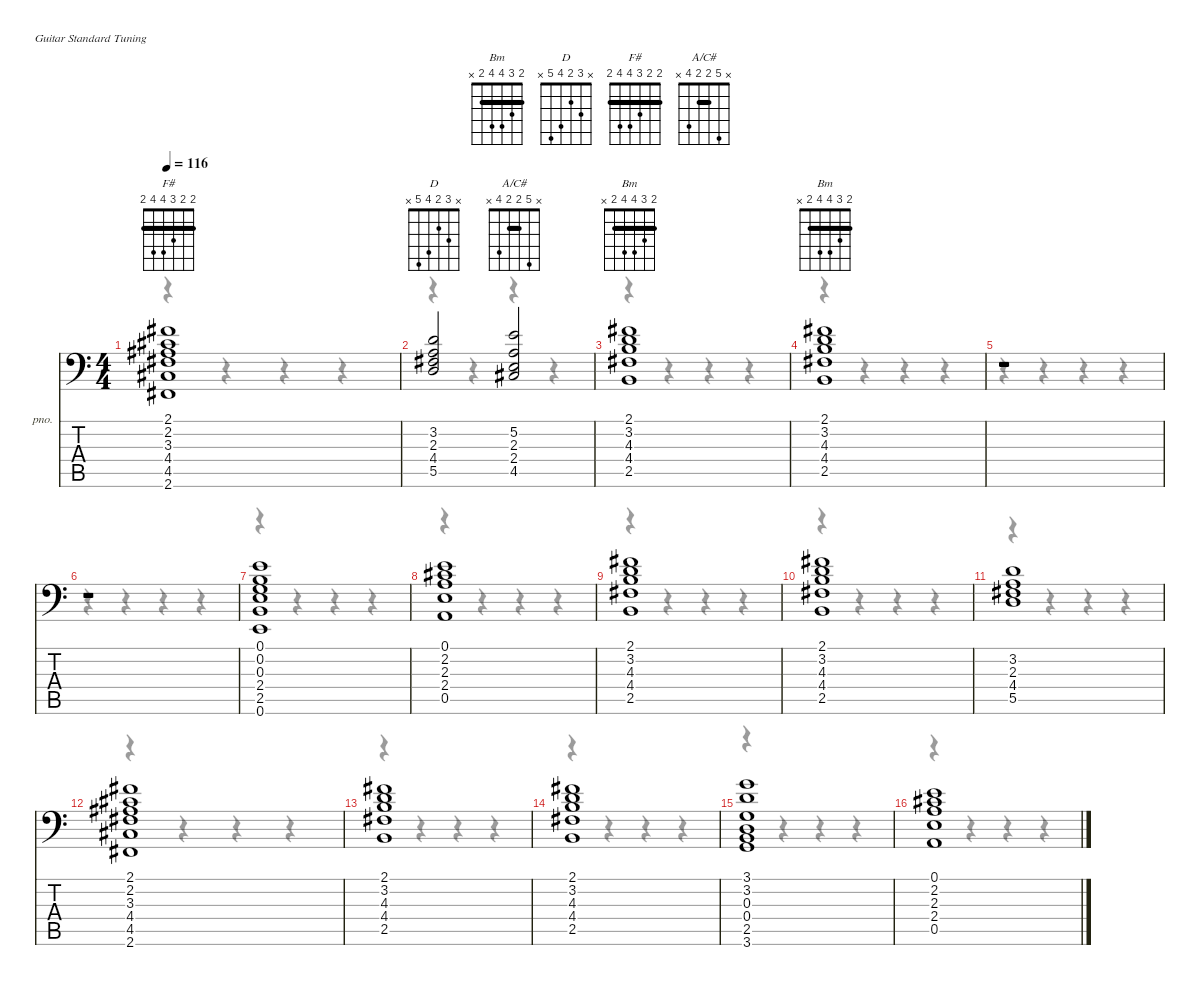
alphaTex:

\defaultSystemsLayout 4
\hideDynamics
\bracketExtendMode nobrackets
\firstSystemTrackNameOrientation horizontal
\otherSystemsTrackNameOrientation horizontal
\chordDiagramsInScore
\track ("Keyboard" "pno.") {instrument brightacousticpiano}
\staff {score tabs}
\tuning (E4 B3 G3 D3 A2 E2)
\chord ("Bm" 2 3 4 4 2 x) {barre 2}
\chord ("D" x 3 2 4 5 x)
\chord ("F#" 2 2 3 4 4 2) {barre (2 2)}
\chord ("A/C#" x 5 2 2 4 x) {barre 2}
\voice
\ts (4 4)
\tempo 116
\clef f4
\ks c
(2.1{acc #} 2.2{acc #} 3.3{acc #} 4.4{acc #} 4.5{acc #} 2.6{acc #}).1{ch "F#" dy f} |
(3.2 2.3 4.4{acc #} 5.5).2{ch "D"} (5.2 2.3 2.4 4.5{acc #}).2{ch "A/C#"} |
(2.1{acc #} 3.2 4.3 4.4{acc #} 2.5).1{ch "Bm"} |
(2.1{acc #} 3.2 4.3 4.4{acc #} 2.5).1{ch "Bm"} |
r.1 |
r.1 |
(0.1 0.2 0.3 2.4 2.5 0.6).1 |
(0.1 2.2{acc #} 2.3 2.4 0.5).1 |
(2.1{acc #} 3.2 4.3 4.4{acc #} 2.5).1 |
(2.1{acc #} 3.2 4.3 4.4{acc #} 2.5).1 |
(3.2 2.3 4.4{acc #} 5.5).1 |
(2.1{acc #} 2.2{acc #} 3.3{acc #} 4.4{acc #} 4.5{acc #} 2.6{acc #}).1 |
(2.1{acc #} 3.2 4.3 4.4{acc #} 2.5).1 |
(2.1{acc #} 3.2 4.3 4.4{acc #} 2.5).1 |
(3.1 3.2 0.3 0.4 2.5 3.6).1 |
(0.1 2.2{acc #} 2.3 2.4 0.5).1
\voice
\clef f4
\ottava regular
\simile none
\ks c
r.4{dy mf} r.4 r.4 r.4 |
r.4 r.4 r.4 r.4 |
r.4 r.4 r.4 r.4 |
r.4 r.4 r.4 r.4 |
r.4 r.4 r.4 r.4 |
r.4 r.4 r.4 r.4 |
r.4 r.4 r.4 r.4 |
r.4 r.4 r.4 r.4 |
r.4 r.4 r.4 r.4 |
r.4 r.4 r.4 r.4 |
r.4 r.4 r.4 r.4 |
r.4 r.4 r.4 r.4 |
r.4 r.4 r.4 r.4 |
r.4 r.4 r.4 r.4 |
r.4 r.4 r.4 r.4 |
r.4 r.4 r.4 r.4
